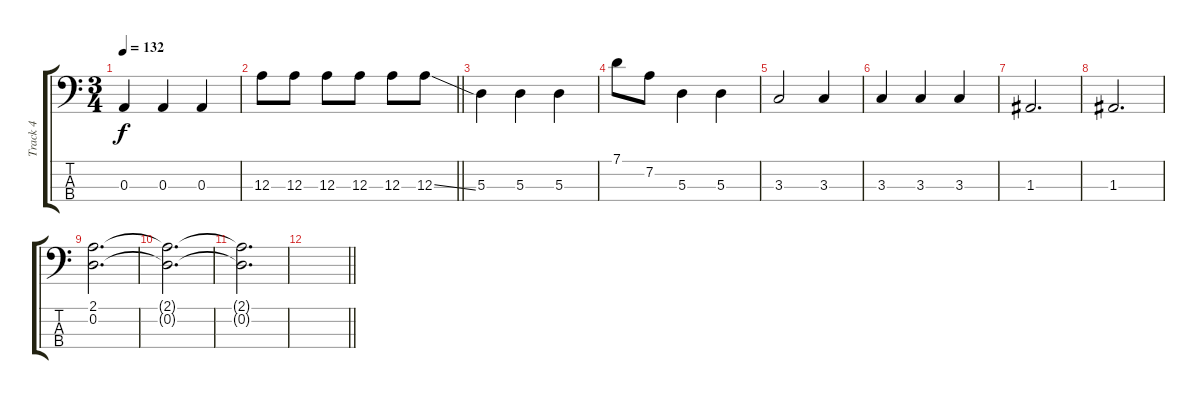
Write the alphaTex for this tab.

\track ("Track 4" "Track 4") {instrument electricbassfinger}
\staff {score tabs}
\tuning (G2 D2 A1 E1) {hide}
\ts (3 4)
\tempo 132
\clef f4
\ks c
0.3.4{dy f} 0.3.4 0.3.4 |
\barLineRight lightlight
12.3.8 12.3.8 12.3.8 12.3.8 12.3.8 12.3{ss}.8 |
5.3.4 5.3.4 5.3.4 |
7.1.8 7.2.8 5.3.4 5.3.4 |
3.3.2 3.3.4 |
3.3.4 3.3.4 3.3.4 |
1.3.2{d} |
1.3.2{d} |
(2.1 0.2).2{d} |
(2.1{t} 0.2{t}).2{d volume 0} |
(2.1{t} 0.2{t}).2{d} |
\barLineRight lightlight
